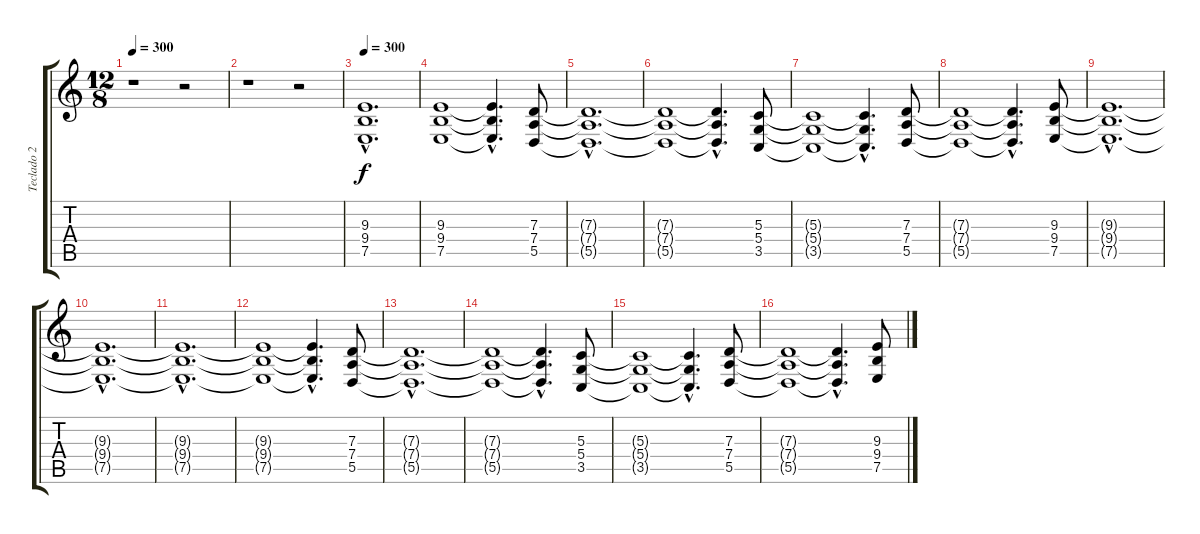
\track ("Teclado 2" "Teclado 2") {instrument choiraahs}
\staff {score tabs}
\tuning (E4 B3 G3 D3 A2 E2) {hide}
\ts (12 8)
\tempo 300
\clef g2
\ks c
r.1{dy f} r.2 |
r.1 r.2 |
\tempo 300
(9.3{hac} 9.4{hac} 7.5{hac}).1{d} |
(9.3 9.4 7.5).1 (9.3{hac t} 9.4{hac t} 7.5{hac t}).4{d} (7.3 7.4 5.5).8 |
(7.3{hac t} 7.4{hac t} 5.5{hac t}).1{d} |
(7.3{t} 7.4{t} 5.5{t}).1 (7.3{hac t} 7.4{hac t} 5.5{hac t}).4{d} (5.3 5.4 3.5).8 |
(5.3{t} 5.4{t} 3.5{t}).1 (5.3{hac t} 5.4{hac t} 3.5{hac t}).4{d} (7.3 7.4 5.5).8 |
(7.3{t} 7.4{t} 5.5{t}).1 (7.3{hac t} 7.4{hac t} 5.5{hac t}).4{d} (9.3 9.4 7.5).8 |
(9.3{hac t} 9.4{hac t} 7.5{hac t}).1{d} |
(9.3{hac t} 9.4{hac t} 7.5{hac t}).1{d} |
(9.3{hac t} 9.4{hac t} 7.5{hac t}).1{d} |
(9.3{t} 9.4{t} 7.5{t}).1 (9.3{hac t} 9.4{hac t} 7.5{hac t}).4{d} (7.3 7.4 5.5).8 |
(7.3{hac t} 7.4{hac t} 5.5{hac t}).1{d} |
(7.3{t} 7.4{t} 5.5{t}).1 (7.3{hac t} 7.4{hac t} 5.5{hac t}).4{d} (5.3 5.4 3.5).8 |
(5.3{t} 5.4{t} 3.5{t}).1 (5.3{hac t} 5.4{hac t} 3.5{hac t}).4{d} (7.3 7.4 5.5).8 |
(7.3{t} 7.4{t} 5.5{t}).1 (7.3{hac t} 7.4{hac t} 5.5{hac t}).4{d} (9.3 9.4 7.5).8
